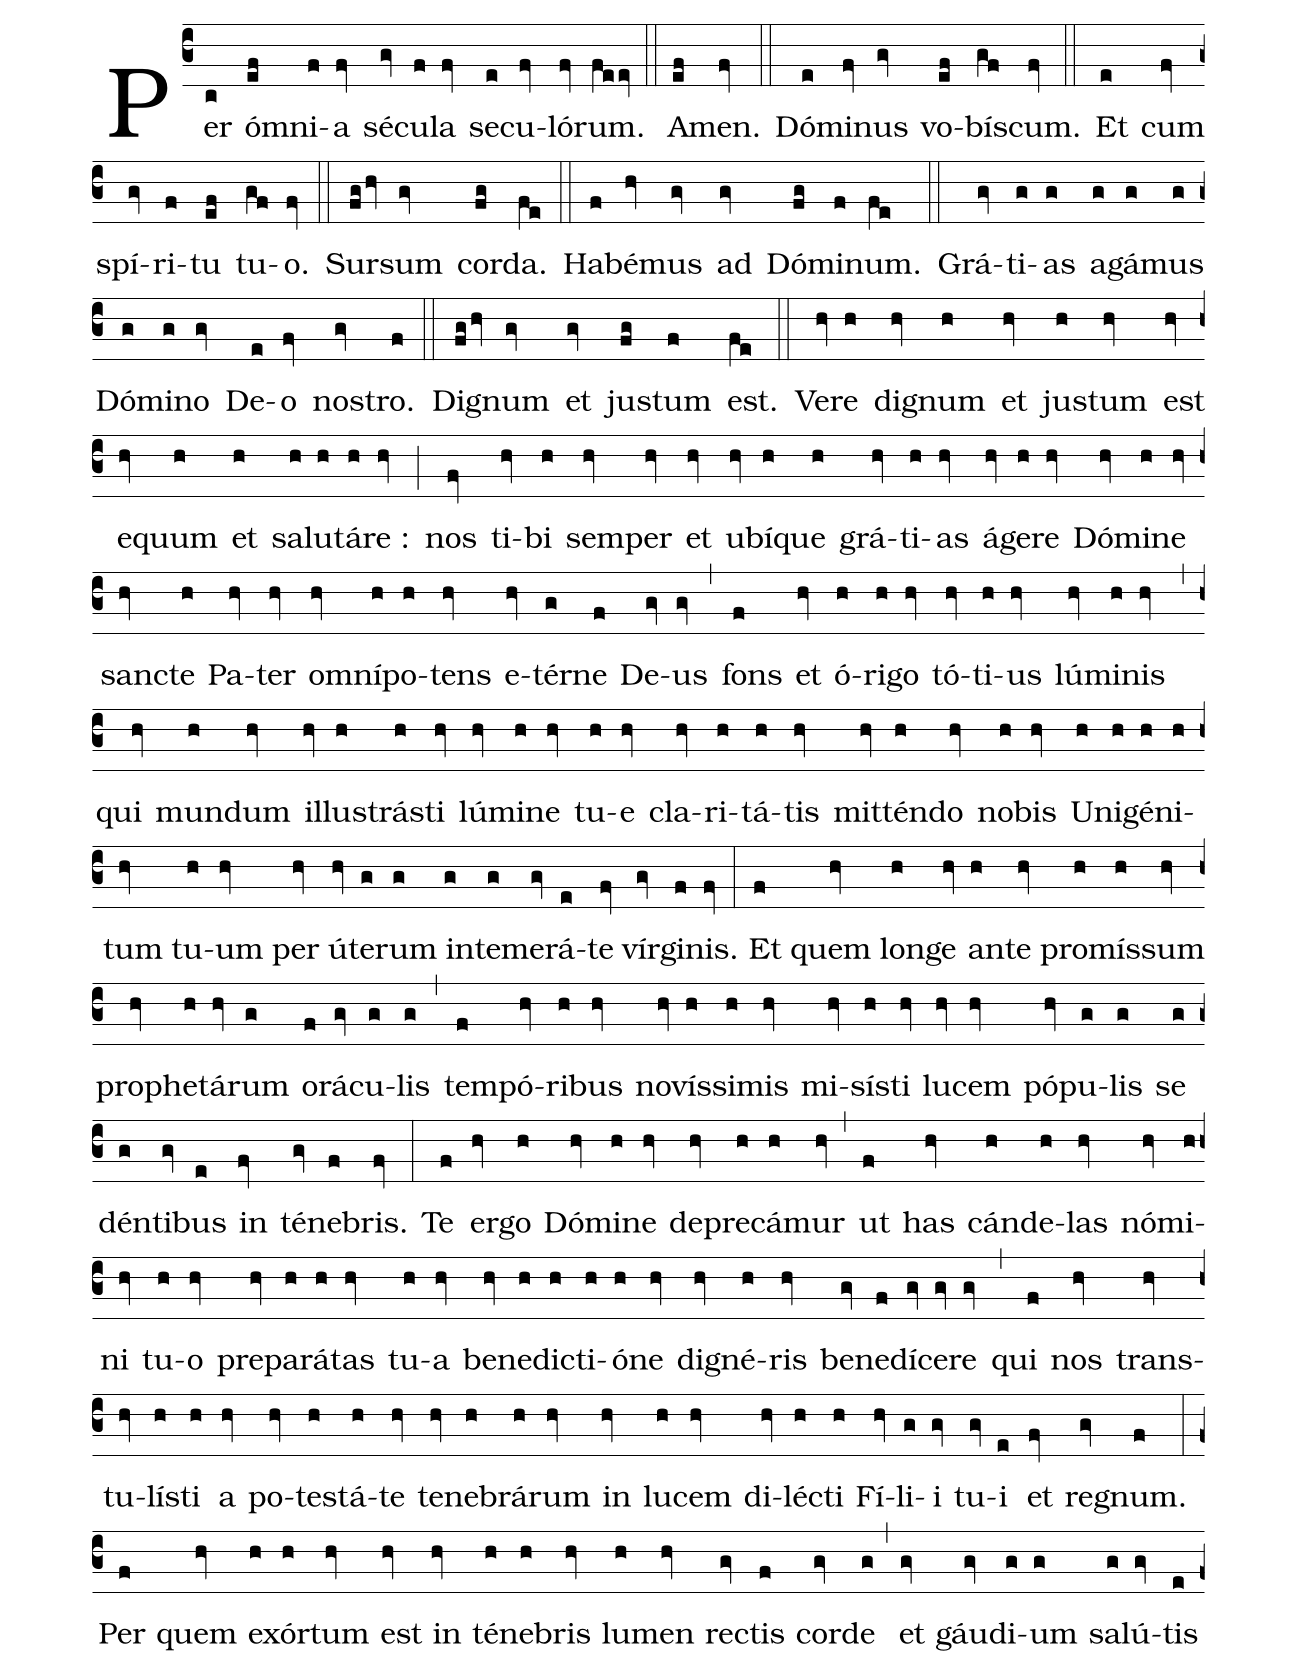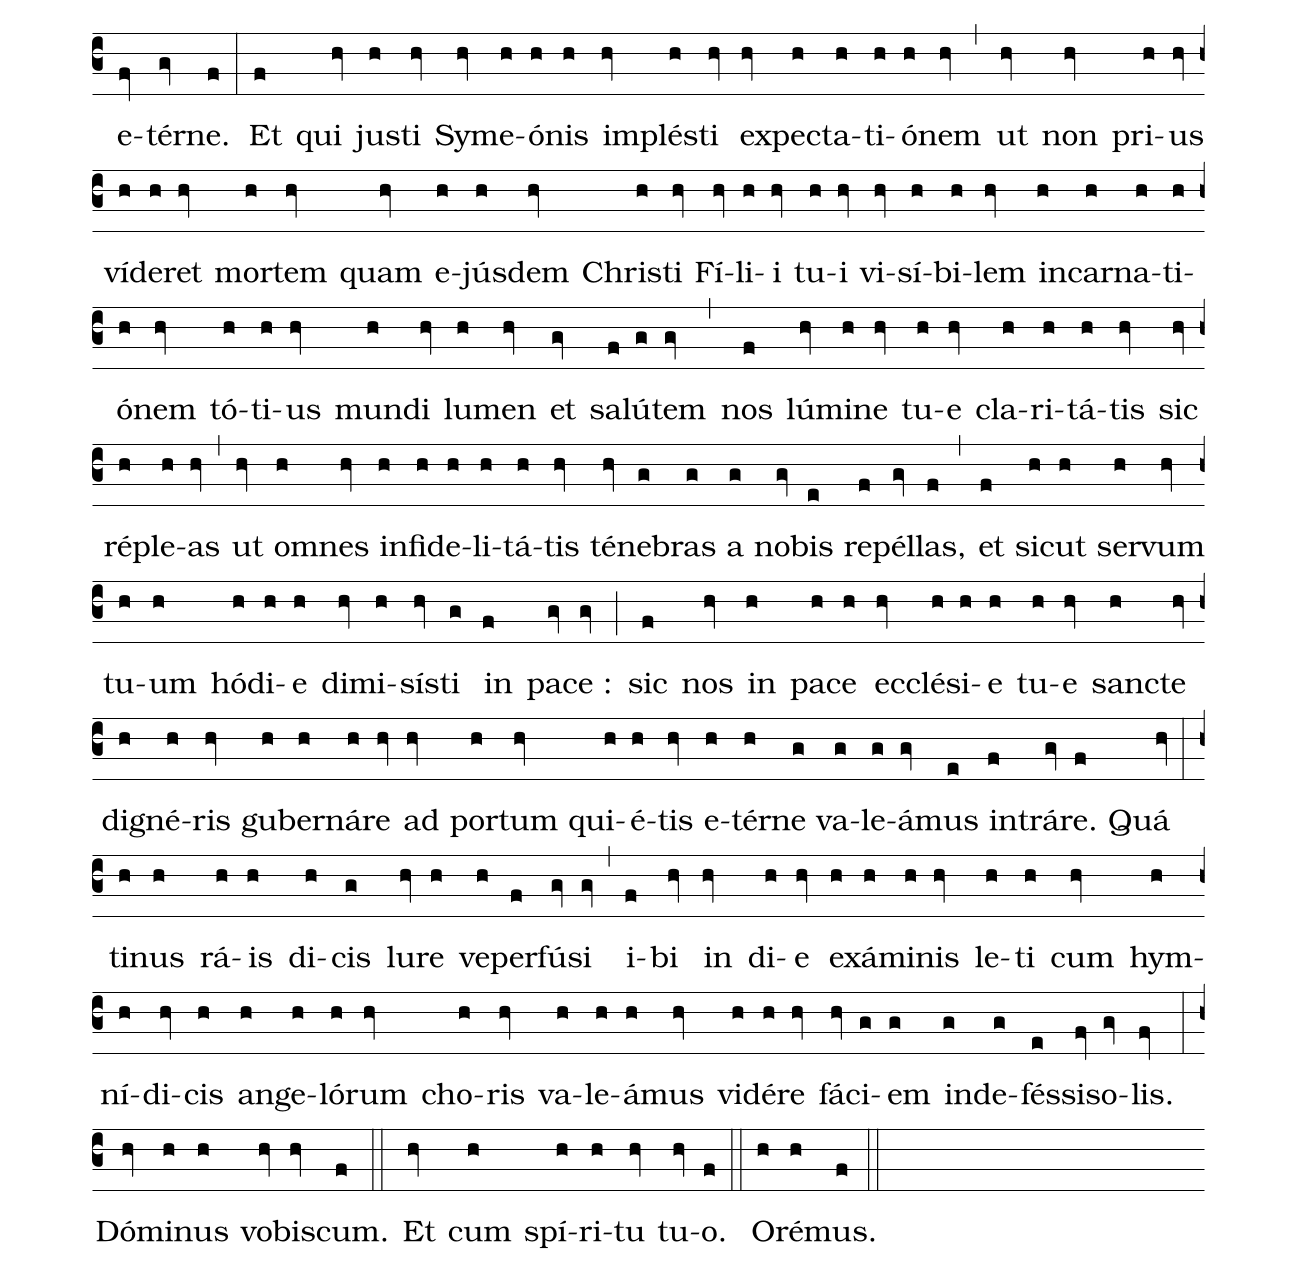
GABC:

%%
(c3) Per(c) óm(ef)ni(f)a(fv) sé(gv)cu(f)la(fv) se(e)cu(fv)ló(fv)rum.(feev) (::)
A(ef)men.(fv) (::)
Dó(e)mi(fv)nus(gv) vo(ef)bís(gf)cum.(fv) (::)
Et(e) cum(fv) spí(gv)ri(f)tu(ef) tu(gf)o.(fv) (::)
Sur(fghv)sum(gv) cor(fg)da.(fe) (::)
Ha(f)bé(hv)mus(gv) ad(gv) Dó(fg)mi(f)num.(fe) (::)
Grá(gv)ti(g)as(g) a(g)gá(g)mus(g) Dó(g)mi(g)no(gv) De(e)o(fv) nos(gv)tro.(f) (::)
Dig(fghv)num(gv) et(gv) jus(fg)tum(f) est.(fe) (::)
Ve(hv)re(h) dig(hv)num(h) et(hv) jus(h)tum(hv) est(hv) e(hv)quum(h) et(h) sa(h)lu(h)tá(h)re :(hv) (;)
nos(fv) ti(hv)bi(h) sem(hv)per(hv) et(hv) u(hv)bí(h)que(h) grá(hv)ti(h)as(hv) á(hv)ge(h)re(hv) Dó(hv)mi(h)ne(hv) sanc(hv)te(h) Pa(hv)ter(hv) om(hv)ní(h)po(h)tens(hv) e(hv)tér(g)ne(f) De(gv)us(gv) (,)
fons(f) et(hv) ó(h)ri(h)go(hv) tó(hv)ti(h)us(hv) lú(hv)mi(h)nis(hv) (,)
qui(hv) mun(h)dum(hv) il(hv)lus(h)trás(h)ti(hv) lú(hv)mi(h)ne(hv) tu(h)e(hv) cla(hv)ri(h)tá(h)tis(hv) mit(hv)tén(h)do(hv) no(h)bis(hv) U(h)ni(h)gé(h)ni(h)tum(hv) tu(h)um(hv) per(hv) ú(hv)te(g)rum(g) in(g)te(g)me(gv)rá(e)te(fv) vír(gv)gi(f)nis.(fv) (:)
Et(f) quem(hv) lon(h)ge(hv) an(h)te(hv) pro(h)mís(h)sum(hv) pro(hv)phe(h)tá(hv)rum(g) o(f)rá(gv)cu(g)lis(g) (,)
tem(f)pó(hv)ri(h)bus(hv) no(hv)vís(h)si(h)mis(hv) mi(hv)sís(h)ti(hv) lu(hv)cem(hv) pó(hv)pu(g)lis(g) se(g) dén(g)ti(gv)bus(e) in(fv) té(gv)ne(f)bris.(fv) (:)
Te(f) er(hv)go(h) Dó(hv)mi(h)ne(hv) de(hv)pre(h)cá(h)mur(hv) (,)
ut(f) has(hv) cán(h)de(h)las(hv) nó(hv)mi(h)ni(hv) tu(h)o(hv) pre(hv)pa(h)rá(h)tas(hv) tu(h)a(hv) be(hv)ne(h)dic(h)ti(h)ó(h)ne(hv) dig(hv)né(h)ris(hv) be(gv)ne(f)dí(gv)ce(gv)re(gv) (,)
qui(f) nos(hv) trans(hv)tu(hv)lís(h)ti(h) a(hv) po(hv)tes(h)tá(h)te(hv) te(hv)ne(h)brá(h)rum(hv) in(hv) lu(h)cem(hv) di(hv)léc(h)ti(h) Fí(hv)li(g)i(gv) tu(gv)i(e) et(fv) reg(gv)num.(f) (:)
Per(f) quem(hv) ex(h)ór(h)tum(hv) est(hv) in(hv) té(h)ne(h)bris(hv) lu(h)men(hv) rec(gv)tis(f) cor(gv)de(g) (,)
et(gv) gáu(gv)di(g)um(g) sa(g)lú(gv)tis(e) e(fv)tér(gv)ne.(f) (:)
Et(f) qui(hv) jus(h)ti(hv) Sy(hv)me(h)ó(h)nis(h) im(hv)plés(h)ti(hv) ex(hv)pec(h)ta(h)ti(h)ó(h)nem(hv) (,)
ut(hv) non(hv) pri(h)us(hv) ví(h)de(h)ret(hv) mor(h)tem(hv) quam(hv) e(h)jús(h)dem(hv) Chris(h)ti(hv) Fí(hv)li(h)i(hv) tu(h)i(hv) vi(hv)sí(h)bi(h)lem(hv) in(h)car(h)na(h)ti(h)ó(h)nem(hv) tó(h)ti(h)us(hv) mun(h)di(hv) lu(h)men(hv) et(gv) sa(f)lú(g)tem(gv) (,)
nos(f) lú(hv)mi(h)ne(hv) tu(h)e(hv) cla(h)ri(h)tá(h)tis(hv) sic(hv) ré(h)ple(h)as(hv) (,)
ut(hv) om(h)nes(hv) in(h)fi(h)de(h)li(h)tá(h)tis(hv) té(hv)ne(g)bras(g) a(g) no(gv)bis(e) re(f)pél(gv)las,(f) (,)
et(f) si(h)cut(h) ser(h)vum(hv) tu(h)um(h) hó(h)di(h)e(h) di(hv)mi(h)sís(hv)ti(g) in(f) pa(gv)ce :(gv) (;)
sic(f) nos(hv) in(h) pa(h)ce(h) ec(hv)clé(h)si(h)e(h) tu(h)e(hv) sanc(h)te(hv) dig(h)né(h)ris(hv) gu(h)ber(h)ná(h)re(hv) ad(hv) por(h)tum(hv) qui(h)é(h)tis(hv) e(h)tér(h)ne(g) va(g)le(g)á(gv)mus(e) in(f)trá(gv)re.(f) Quá(hv) (:)
ti(h)nus(h) rá(h)is(h) di(h)cis(g) lu(hv)re(h) ve(h)per(f)fú(gv)si(gv) (,)
i(f)bi(hv) in(hv) di(h)e(hv) ex(h)á(h)mi(h)nis(hv) le(h)ti(h) cum(hv) hym(h)ní(h)di(hv)cis(h) an(h)ge(h)ló(h)rum(hv) cho(h)ris(hv) va(h)le(h)á(h)mus(hv) vi(h)dé(h)re(hv) fá(hv)ci(g)em(g) in(g)de(g)fés(e)si(fv)so(gv)lis.(fv) (:)
Dó(hv)mi(h)nus(h) vo(hv)bis(hv)cum.(f) (::)
Et(hv) cum(h) spí(h)ri(h)tu(hv) tu(hv)o.(f) (::)
O(h)ré(h)mus.(f) (::)
